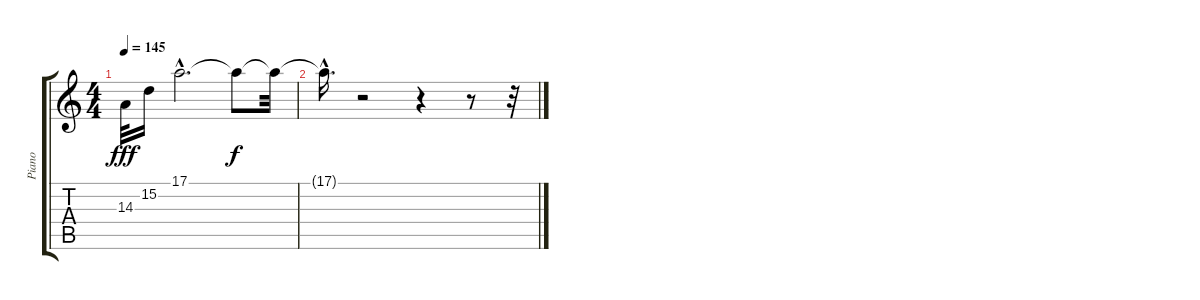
\track ("Piano" "Piano") {instrument acousticgrandpiano}
\staff {score tabs}
\tuning (E4 B3 G3 D3 A2 E2) {hide}
\ts (4 4)
\tempo 145
\clef g2
\ks c
14.3.32{dy fff} 15.2.16 17.1{hac}.2{d} 17.1{t}.8{dy f} 17.1{t}.32 |
17.1{hac t}.16{d} r.2 r.4 r.8 r.32
